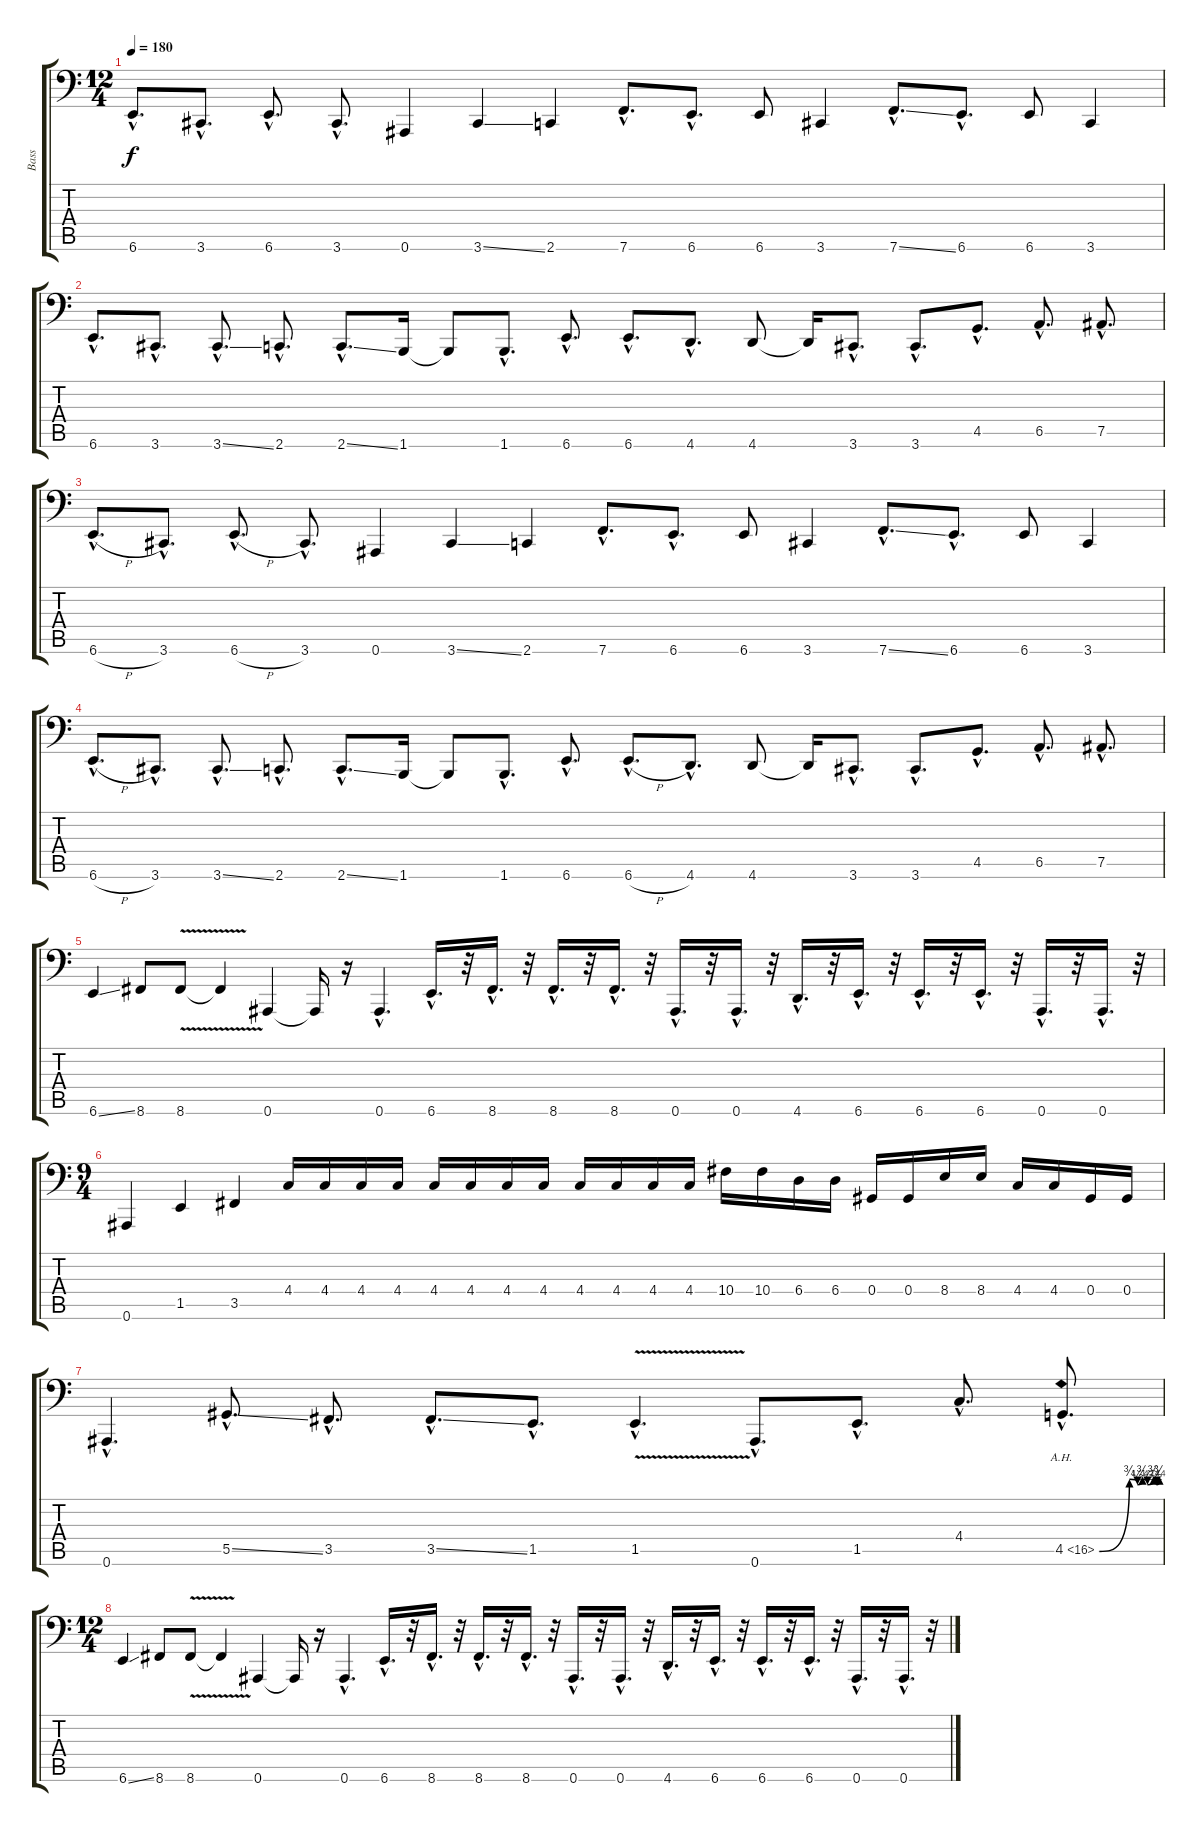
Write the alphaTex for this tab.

\track ("Bass" "Bass") {instrument electricbassfinger}
\staff {score tabs}
\tuning (Bb2 F2 Db2 Ab1 Eb1 Bb0) {hide}
\ts (12 4)
\tempo 180
\clef f4
\ks c
6.6{hac}.8{d dy f} 3.6{hac}.8{d} 6.6{hac}.8{d} 3.6{hac}.8{d} 0.6.4 3.6{ss}.4 2.6.4 7.6{hac}.8{d} 6.6{hac}.8{d} 6.6.8 3.6.4 7.6{ss hac}.8{d} 6.6{hac}.8{d} 6.6.8 3.6.4 |
6.6{hac}.8{d} 3.6{hac}.8{d} 3.6{ss hac}.8{d} 2.6{hac}.8{d} 2.6{ss hac}.8{d} 1.6.16 1.6{t}.8 1.6{hac}.8{d} 6.6{hac}.8{d} 6.6{hac}.8{d} 4.6{hac}.8{d} 4.6.8 4.6{t}.16 3.6{hac}.8{d} 3.6{hac}.8{d} 4.5{hac}.8{d} 6.5{hac}.8{d} 7.5{hac}.8{d} |
6.6{h hac}.8{d} 3.6{hac}.8{d} 6.6{h hac}.8{d} 3.6{hac}.8{d} 0.6.4 3.6{ss}.4 2.6.4 7.6{hac}.8{d} 6.6{hac}.8{d} 6.6.8 3.6.4 7.6{ss hac}.8{d} 6.6{hac}.8{d} 6.6.8 3.6.4 |
6.6{h hac}.8{d} 3.6{hac}.8{d} 3.6{ss hac}.8{d} 2.6{hac}.8{d} 2.6{ss hac}.8{d} 1.6.16 1.6{t}.8 1.6{hac}.8{d} 6.6{hac}.8{d} 6.6{h hac}.8{d} 4.6{hac}.8{d} 4.6.8 4.6{t}.16 3.6{hac}.8{d} 3.6{hac}.8{d} 4.5{hac}.8{d} 6.5{hac}.8{d} 7.5{hac}.8{d} |
6.6{ss}.4 8.6.8 8.6{v}.8 8.6{t}.4 0.6.4 0.6{t}.16 r.16 0.6{hac}.4{d} 6.6{hac}.16{d} r.32 8.6{hac}.16{d} r.32 8.6{hac}.16{d} r.32 8.6{hac}.16{d} r.32 0.6{hac}.16{d} r.32 0.6{hac}.16{d} r.32 4.6{hac}.16{d} r.32 6.6{hac}.16{d} r.32 6.6{hac}.16{d} r.32 6.6{hac}.16{d} r.32 0.6{hac}.16{d} r.32 0.6{hac}.16{d} r.32 |
\ts (9 4)
0.6.4 1.5.4 3.5.4 4.4.16 4.4.16 4.4.16 4.4.16 4.4.16 4.4.16 4.4.16 4.4.16 4.4.16 4.4.16 4.4.16 4.4.16 10.4.16 10.4.16 6.4.16 6.4.16 0.4.16 0.4.16 8.4.16 8.4.16 4.4.16 4.4.16 0.4.16 0.4.16 |
0.6{hac}.4{d} 5.5{ss hac}.8{d} 3.5{hac}.8{d} 3.5{ss hac}.8{d} 1.5{hac}.8{d} 1.5{v hac}.4{d} 0.6{hac}.8{d} 1.5{hac}.8{d} 4.4{hac}.8{d} 4.5{be (custom 0 0 30 3 38 2 43 3 48 2 54 3 57 2 60 3) ah 12 hac}.8{d} |
\ts (12 4)
6.6{ss}.4 8.6.8 8.6{v}.8 8.6{t}.4 0.6.4 0.6{t}.16 r.16 0.6{hac}.4{d} 6.6{hac}.16{d} r.32 8.6{hac}.16{d} r.32 8.6{hac}.16{d} r.32 8.6{hac}.16{d} r.32 0.6{hac}.16{d} r.32 0.6{hac}.16{d} r.32 4.6{hac}.16{d} r.32 6.6{hac}.16{d} r.32 6.6{hac}.16{d} r.32 6.6{hac}.16{d} r.32 0.6{hac}.16{d} r.32 0.6{hac}.16{d} r.32
